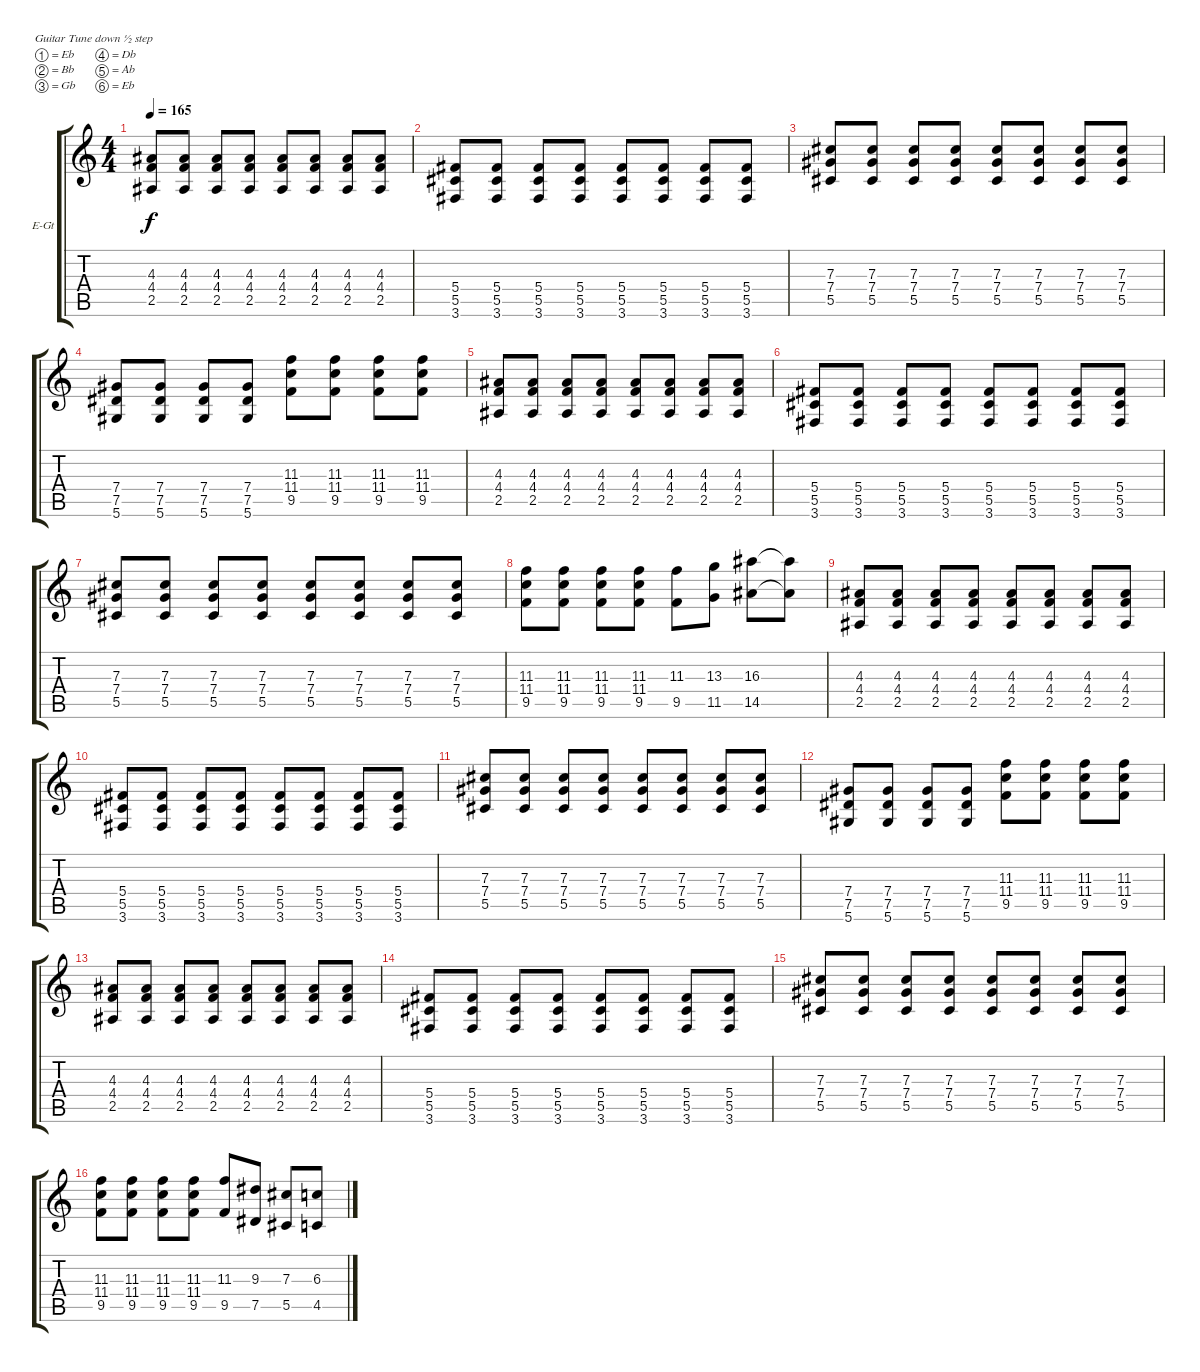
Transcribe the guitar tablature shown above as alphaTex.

\defaultSystemsLayout 4
\bracketExtendMode groupsimilarinstruments
\firstSystemTrackNameOrientation horizontal
\otherSystemsTrackNameOrientation horizontal
\track ("Electric Guitar" "E-Gt") {instrument overdrivenguitar}
\staff {score tabs}
\tuning (Eb4 Bb3 Gb3 Db3 Ab2 Eb2)
\ts (4 4)
\tempo 165
\clef g2
\ks c
(2.5 4.4 4.3).8{dy f} (2.5 4.4 4.3).8 (2.5 4.4 4.3).8 (2.5 4.4 4.3).8 (2.5 4.4 4.3).8 (2.5 4.4 4.3).8 (2.5 4.4 4.3).8 (2.5 4.4 4.3).8 |
(3.6 5.5 5.4).8 (3.6 5.5 5.4).8 (3.6 5.5 5.4).8 (3.6 5.5 5.4).8 (3.6 5.5 5.4).8 (3.6 5.5 5.4).8 (3.6 5.5 5.4).8 (3.6 5.5 5.4).8 |
(5.5 7.4 7.3).8 (5.5 7.4 7.3).8 (5.5 7.4 7.3).8 (5.5 7.4 7.3).8 (5.5 7.4 7.3).8 (5.5 7.4 7.3).8 (5.5 7.4 7.3).8 (5.5 7.4 7.3).8 |
(5.6 7.5 7.4).8 (5.6 7.5 7.4).8 (5.6 7.5 7.4).8 (5.6 7.5 7.4).8 (9.5 11.4 11.3).8 (9.5 11.4 11.3).8 (9.5 11.4 11.3).8 (9.5 11.4 11.3).8 |
(2.5 4.4 4.3).8 (2.5 4.4 4.3).8 (2.5 4.4 4.3).8 (2.5 4.4 4.3).8 (2.5 4.4 4.3).8 (2.5 4.4 4.3).8 (2.5 4.4 4.3).8 (2.5 4.4 4.3).8 |
(3.6 5.5 5.4).8 (3.6 5.5 5.4).8 (3.6 5.5 5.4).8 (3.6 5.5 5.4).8 (3.6 5.5 5.4).8 (3.6 5.5 5.4).8 (3.6 5.5 5.4).8 (3.6 5.5 5.4).8 |
(5.5 7.4 7.3).8 (5.5 7.4 7.3).8 (5.5 7.4 7.3).8 (5.5 7.4 7.3).8 (5.5 7.4 7.3).8 (5.5 7.4 7.3).8 (5.5 7.4 7.3).8 (5.5 7.4 7.3).8 |
(9.5 11.4 11.3).8 (9.5 11.4 11.3).8 (9.5 11.4 11.3).8 (9.5 11.4 11.3).8 (11.3 9.5).8 (11.5 13.3).8 (14.5 16.3).8 (14.5{t} 16.3{t}).8 |
(2.5 4.4 4.3).8 (2.5 4.4 4.3).8 (2.5 4.4 4.3).8 (2.5 4.4 4.3).8 (2.5 4.4 4.3).8 (2.5 4.4 4.3).8 (2.5 4.4 4.3).8 (2.5 4.4 4.3).8 |
(3.6 5.5 5.4).8 (3.6 5.5 5.4).8 (3.6 5.5 5.4).8 (3.6 5.5 5.4).8 (3.6 5.5 5.4).8 (3.6 5.5 5.4).8 (3.6 5.5 5.4).8 (3.6 5.5 5.4).8 |
(5.5 7.4 7.3).8 (5.5 7.4 7.3).8 (5.5 7.4 7.3).8 (5.5 7.4 7.3).8 (5.5 7.4 7.3).8 (5.5 7.4 7.3).8 (5.5 7.4 7.3).8 (5.5 7.4 7.3).8 |
(5.6 7.5 7.4).8 (5.6 7.5 7.4).8 (5.6 7.5 7.4).8 (5.6 7.5 7.4).8 (9.5 11.4 11.3).8 (9.5 11.4 11.3).8 (9.5 11.4 11.3).8 (9.5 11.4 11.3).8 |
(2.5 4.4 4.3).8 (2.5 4.4 4.3).8 (2.5 4.4 4.3).8 (2.5 4.4 4.3).8 (2.5 4.4 4.3).8 (2.5 4.4 4.3).8 (2.5 4.4 4.3).8 (2.5 4.4 4.3).8 |
(3.6 5.5 5.4).8 (3.6 5.5 5.4).8 (3.6 5.5 5.4).8 (3.6 5.5 5.4).8 (3.6 5.5 5.4).8 (3.6 5.5 5.4).8 (3.6 5.5 5.4).8 (3.6 5.5 5.4).8 |
(5.5 7.4 7.3).8 (5.5 7.4 7.3).8 (5.5 7.4 7.3).8 (5.5 7.4 7.3).8 (5.5 7.4 7.3).8 (5.5 7.4 7.3).8 (5.5 7.4 7.3).8 (5.5 7.4 7.3).8 |
(9.5 11.4 11.3).8 (9.5 11.4 11.3).8 (9.5 11.4 11.3).8 (9.5 11.4 11.3).8 (11.3 9.5).8 (7.5 9.3).8 (5.5 7.3).8 (4.5 6.3).8
